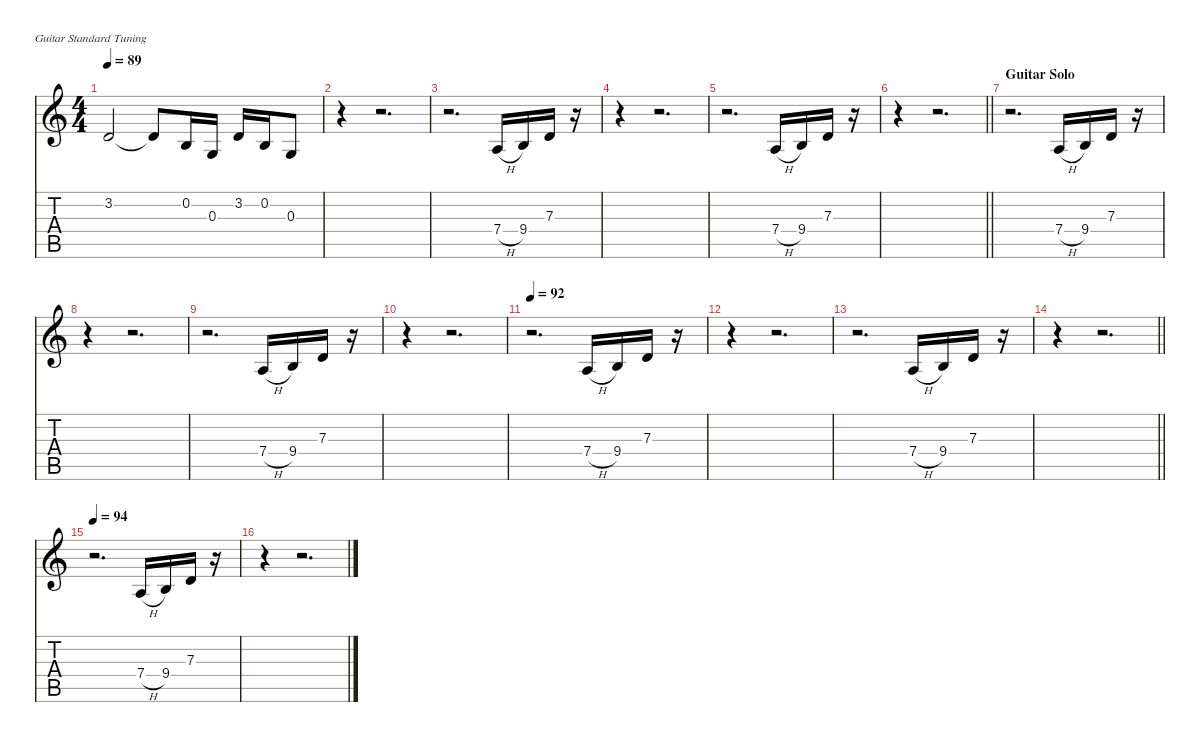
\defaultSystemsLayout 4
\hideDynamics
\bracketExtendMode nobrackets
\singleTrackTrackNamePolicy hidden
\multiTrackTrackNamePolicy hidden
\firstSystemTrackNameMode fullname
\firstSystemTrackNameOrientation horizontal
\otherSystemsTrackNameOrientation horizontal
\track ("Other sounds" "fl.") {defaultSystemsLayout 8 instrument ocarina}
\staff {score tabs}
\tuning (E4 B3 G3 D3 A2 E2)
\ts (4 4)
\tempo 89
\clef g2
\ks c
3.2.2{dy f beam Up} 3.2{t}.8{beam Up} 0.2.16{beam Up} 0.3.16{beam Up} 3.2.16{beam Up} 0.2.16{beam Up} 0.3.8{beam Up} |
r.4{beam Down} r.2{d beam Down} |
r.2{d beam Down} 7.4{h}.16{beam Up} 9.4.16{beam Up} 7.3.16{beam Up} r.16{beam Up} |
r.4{beam Down} r.2{d beam Down} |
r.2{d beam Down} 7.4{h}.16{beam Up} 9.4.16{beam Up} 7.3.16{beam Up} r.16{beam Up} |
\barLineRight lightlight
r.4{beam Down} r.2{d beam Down} |
\section ("" "Guitar Solo")
r.2{d beam Down} 7.4{h}.16{beam Up} 9.4.16{beam Up} 7.3.16{beam Up} r.16{beam Up} |
r.4{beam Down} r.2{d beam Down} |
r.2{d beam Down} 7.4{h}.16{beam Up} 9.4.16{beam Up} 7.3.16{beam Up} r.16{beam Up} |
r.4{beam Down} r.2{d beam Down} |
\tempo 92
r.2{d beam Down} 7.4{h}.16{beam Up} 9.4.16{beam Up} 7.3.16{beam Up} r.16{beam Up} |
r.4{beam Down} r.2{d beam Down} |
r.2{d beam Down} 7.4{h}.16{beam Up} 9.4.16{beam Up} 7.3.16{beam Up} r.16{beam Up} |
\barLineRight lightlight
r.4{beam Down} r.2{d beam Down} |
\tempo 94
r.2{d beam Down} 7.4{h}.16{beam Up} 9.4.16{beam Up} 7.3.16{beam Up} r.16{beam Up} |
r.4{beam Down} r.2{d beam Down}
